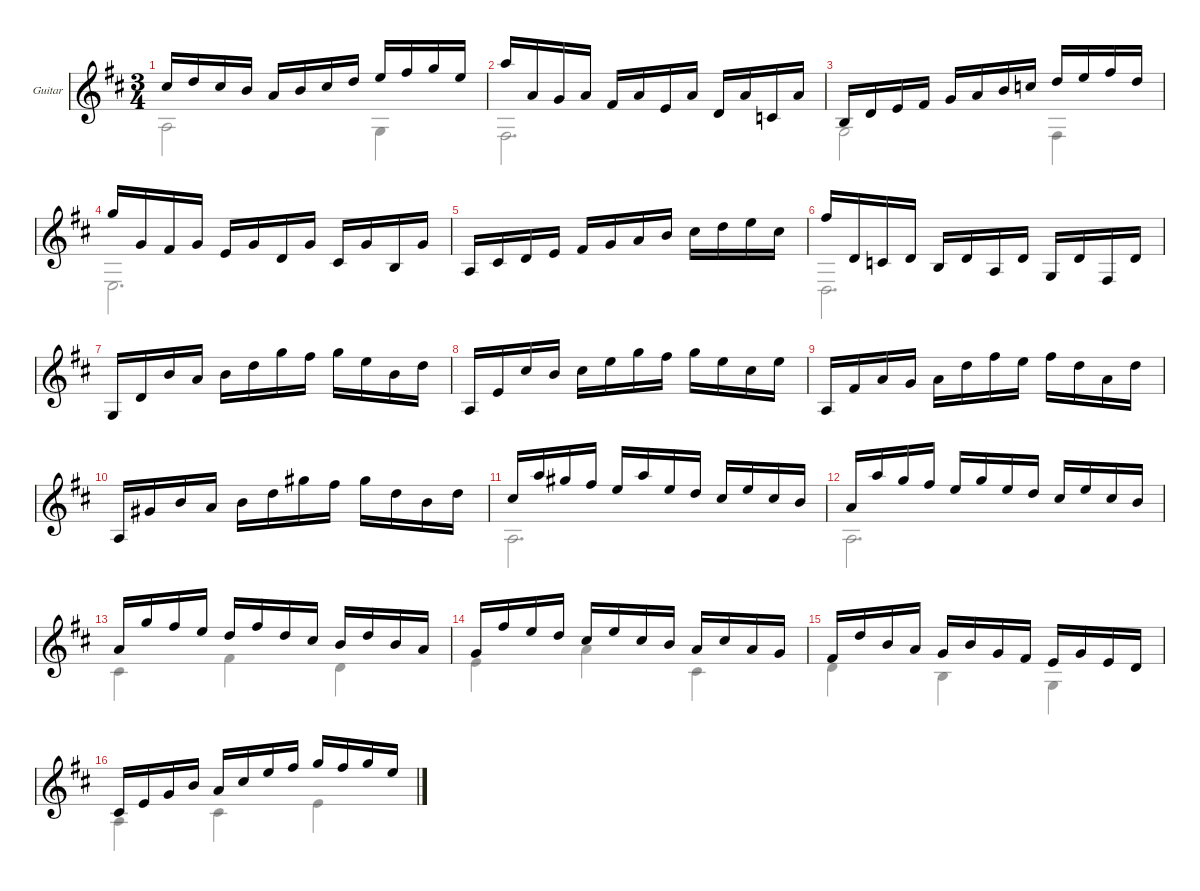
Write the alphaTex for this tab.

\hideDynamics
\bracketExtendMode nobrackets
\firstSystemTrackNameOrientation horizontal
\otherSystemsTrackNameOrientation horizontal
\track ("Guitar" "Guitar") {instrument acousticguitarnylon}
\staff {score}
\tuning (E5 A4 D4 G3)
\displaytranspose 0
\voice
\ts (3 4)
\tempo (90 hide)
\clef g2
\ks d
4.2{acc #}.16{dy ff beam Up} 5.2{acc forcenatural}.16{beam Up} 4.2{acc #}.16{beam Up} 2.2{acc forcenatural}.16{beam Up} 0.2{acc forcenatural}.16{beam Up} 2.2{acc forcenatural}.16{beam Up} 4.2{acc #}.16{beam Up} 5.2{acc forcenatural}.16{beam Up} 7.2{acc forcenatural}.16{beam Up} 9.2{acc #}.16{beam Up} 10.2{acc forcenatural}.16{beam Up} 7.2{acc forcenatural}.16{beam Up} |
5.1{acc forcenatural}.16{beam Up} 7.3{acc forcenatural}.16{beam Up} 5.3{acc forcenatural}.16{beam Up} 7.3{acc forcenatural}.16{beam Up} 4.3{acc #}.16{beam Up} 0.2{acc forcenatural}.16{beam Up} 2.3{acc forcenatural}.16{beam Up} 0.2{acc forcenatural}.16{beam Up} 0.3{acc forcenatural}.16{beam Up} 0.2{acc forcenatural}.16{beam Up} 5.4{acc forcenatural}.16{beam Up} 7.3{acc forcenatural}.16{beam Up} |
4.4{acc forcenatural}.16{beam Up} 0.3{acc forcenatural}.16{beam Up} 2.3{acc forcenatural}.16{beam Up} 4.3{acc #}.16{beam Up} 5.3{acc forcenatural}.16{beam Up} 0.2{acc forcenatural}.16{beam Up} 2.2{acc forcenatural}.16{beam Up} 3.2{acc forcenatural}.16{beam Up} 5.2{acc forcenatural}.16{beam Up} 7.2{acc forcenatural}.16{beam Up} 9.2{acc #}.16{beam Up} 5.2{acc forcenatural}.16{beam Up} |
3.1{acc forcenatural}.16{beam Up} 5.3{acc forcenatural}.16{beam Up} 4.3{acc #}.16{beam Up} 5.3{acc forcenatural}.16{beam Up} 2.3{acc forcenatural}.16{beam Up} 5.3{acc forcenatural}.16{beam Up} 7.4{acc forcenatural}.16{beam Up} 5.3{acc forcenatural}.16{beam Up} 6.4{acc #}.16{beam Up} 5.3{acc forcenatural}.16{beam Up} 4.4{acc forcenatural}.16{beam Up} 5.3{acc forcenatural}.16{beam Up} |
2.4{acc forcenatural}.16{beam Up} 6.4{acc #}.16{beam Up} 0.3{acc forcenatural}.16{beam Up} 2.3{acc forcenatural}.16{beam Up} 4.3{acc #}.16{beam Up} 5.3{acc forcenatural}.16{beam Up} 0.2{acc forcenatural}.16{beam Up} 2.2{acc forcenatural}.16{beam Up} 4.2{acc #}.16{beam Down} 5.2{acc forcenatural}.16{beam Down} 7.2{acc forcenatural}.16{beam Down} 4.2{acc #}.16{beam Down} |
2.1{acc #}.16{beam Up} 0.3{acc forcenatural}.16{beam Up} 5.4{acc forcenatural}.16{beam Up} 7.4{acc forcenatural}.16{beam Up} 4.4{acc forcenatural}.16{beam Up} 0.3{acc forcenatural}.16{beam Up} 2.4{acc forcenatural}.16{beam Up} 0.3{acc forcenatural}.16{beam Up} 0.4{acc forcenatural}.16{beam Up} 0.3{acc forcenatural}.16{beam Up} -1.4{acc #}.16{beam Up} 0.3{acc forcenatural}.16{beam Up} |
0.4{acc forcenatural}.16{beam Up} 0.3{acc forcenatural}.16{beam Up} 2.2{acc forcenatural}.16{beam Up} 0.2{acc forcenatural}.16{beam Up} 2.2{acc forcenatural}.16{beam Down} 5.2{acc forcenatural}.16{beam Down} 3.1{acc forcenatural}.16{beam Down} 2.1{acc #}.16{beam Down} 3.1{acc forcenatural}.16{beam Down} 0.1{acc forcenatural}.16{beam Down} 2.2{acc forcenatural}.16{beam Down} 5.2{acc forcenatural}.16{beam Down} |
2.4{acc forcenatural}.16{beam Up} 2.3{acc forcenatural}.16{beam Up} 4.2{acc #}.16{beam Up} 2.2{acc forcenatural}.16{beam Up} 4.2{acc #}.16{beam Down} 0.1{acc forcenatural}.16{beam Down} 3.1{acc forcenatural}.16{beam Down} 2.1{acc #}.16{beam Down} 3.1{acc forcenatural}.16{beam Down} 0.1{acc forcenatural}.16{beam Down} 4.2{acc #}.16{beam Down} 7.2{acc forcenatural}.16{beam Down} |
2.4{acc forcenatural}.16{beam Up} 4.3{acc #}.16{beam Up} 7.3{acc forcenatural}.16{beam Up} 5.3{acc forcenatural}.16{beam Up} 7.3{acc forcenatural}.16{beam Down} 5.2{acc forcenatural}.16{beam Down} 2.1{acc #}.16{beam Down} 0.1{acc forcenatural}.16{beam Down} 2.1{acc #}.16{beam Down} 5.2{acc forcenatural}.16{beam Down} 7.3{acc forcenatural}.16{beam Down} 5.2{acc forcenatural}.16{beam Down} |
2.4{acc forcenatural}.16{beam Up} 6.3{acc #}.16{beam Up} 2.2{acc forcenatural}.16{beam Up} 0.2{acc forcenatural}.16{beam Up} 2.2{acc forcenatural}.16{beam Down} 5.2{acc forcenatural}.16{beam Down} 4.1{acc #}.16{beam Down} 2.1{acc #}.16{beam Down} 4.1{acc #}.16{beam Down} 5.2{acc forcenatural}.16{beam Down} 2.2{acc forcenatural}.16{beam Down} 5.2{acc forcenatural}.16{beam Down} |
4.2{acc #}.16{beam Up} 5.1{acc forcenatural}.16{beam Up} 4.1{acc #}.16{beam Up} 2.1{acc #}.16{beam Up} 0.1{acc forcenatural}.16{beam Up} 5.1{acc forcenatural}.16{beam Up} 7.2{acc forcenatural}.16{beam Up} 5.2{acc forcenatural}.16{beam Up} 4.2{acc #}.16{beam Up} 7.2{acc forcenatural}.16{beam Up} 4.2{acc #}.16{beam Up} 2.2{acc forcenatural}.16{beam Up} |
0.2{acc forcenatural}.16{beam Up} 5.1{acc forcenatural}.16{beam Up} 3.1{acc forcenatural}.16{beam Up} 2.1{acc #}.16{beam Up} 0.1{acc forcenatural}.16{beam Up} 3.1{acc forcenatural}.16{beam Up} 0.1{acc forcenatural}.16{beam Up} 5.2{acc forcenatural}.16{beam Up} 4.2{acc #}.16{beam Up} 7.2{acc forcenatural}.16{beam Up} 4.2{acc #}.16{beam Up} 2.2{acc forcenatural}.16{beam Up} |
0.2{acc forcenatural}.16{beam Up} 3.1{acc forcenatural}.16{beam Up} 2.1{acc #}.16{beam Up} 0.1{acc forcenatural}.16{beam Up} 5.2{acc forcenatural}.16{beam Up} 2.1{acc #}.16{beam Up} 5.2{acc forcenatural}.16{beam Up} 4.2{acc #}.16{beam Up} 2.2{acc forcenatural}.16{beam Up} 5.2{acc forcenatural}.16{beam Up} 2.2{acc forcenatural}.16{beam Up} 0.2{acc forcenatural}.16{beam Up} |
5.3{acc forcenatural}.16{beam Up} 9.2{acc #}.16{beam Up} 7.2{acc forcenatural}.16{beam Up} 5.2{acc forcenatural}.16{beam Up} 4.2{acc #}.16{beam Up} 7.2{acc forcenatural}.16{beam Up} 4.2{acc #}.16{beam Up} 2.2{acc forcenatural}.16{beam Up} 0.2{acc forcenatural}.16{beam Up} 4.2{acc #}.16{beam Up} 7.3{acc forcenatural}.16{beam Up} 5.3{acc forcenatural}.16{beam Up} |
4.3{acc #}.16{beam Up} 5.2{acc forcenatural}.16{beam Up} 2.2{acc forcenatural}.16{beam Up} 0.2{acc forcenatural}.16{beam Up} 5.3{acc forcenatural}.16{beam Up} 2.2{acc forcenatural}.16{beam Up} 5.3{acc forcenatural}.16{beam Up} 4.3{acc #}.16{beam Up} 2.3{acc forcenatural}.16{beam Up} 5.3{acc forcenatural}.16{beam Up} 2.3{acc forcenatural}.16{beam Up} 0.3{acc forcenatural}.16{beam Up} |
6.4{acc #}.16{beam Up} 2.3{acc forcenatural}.16{beam Up} 5.3{acc forcenatural}.16{beam Up} 9.3{acc forcenatural}.16{beam Up} 7.3{acc forcenatural}.16{beam Up} 4.2{acc #}.16{beam Up} 0.1{acc forcenatural}.16{beam Up} 2.1{acc #}.16{beam Up} 3.1{acc forcenatural}.16{beam Up} 2.1{acc #}.16{beam Up} 3.1{acc forcenatural}.16{beam Up} 0.1{acc forcenatural}.16{beam Up}
\voice
\clef g2
\ottava regular
\simile none
\ks d
2.4{acc forcenatural}.2{dy mf beam Down} -21.1{acc forcenatural}.4{beam Down} |
-1.4{acc #}.2{d beam Down} |
0.4{acc forcenatural}.2{beam Down} -22.1{acc #}.4{beam Down} |
-3.4{acc forcenatural}.2{d beam Down} |
|
-5.4{acc forcenatural}.2{d beam Down} |
|
|
|
|
-19.1{acc forcenatural}.2{d beam Down} |
-19.1{acc forcenatural}.2{d beam Down} |
6.4{acc #}.4{beam Down} 11.4{acc #}.4{beam Down} 7.4{acc forcenatural}.4{beam Down} |
9.4{acc forcenatural}.4{beam Down} 14.4{acc forcenatural}.4{beam Down} 6.4{acc #}.4{beam Down} |
-14.1{acc forcenatural}.4{beam Down} -17.1{acc forcenatural}.4{beam Down} -21.1{acc forcenatural}.4{beam Down} |
-19.1{acc forcenatural}.4{beam Down} -15.1{acc #}.4{beam Down} 9.4{acc forcenatural}.4{beam Down}
